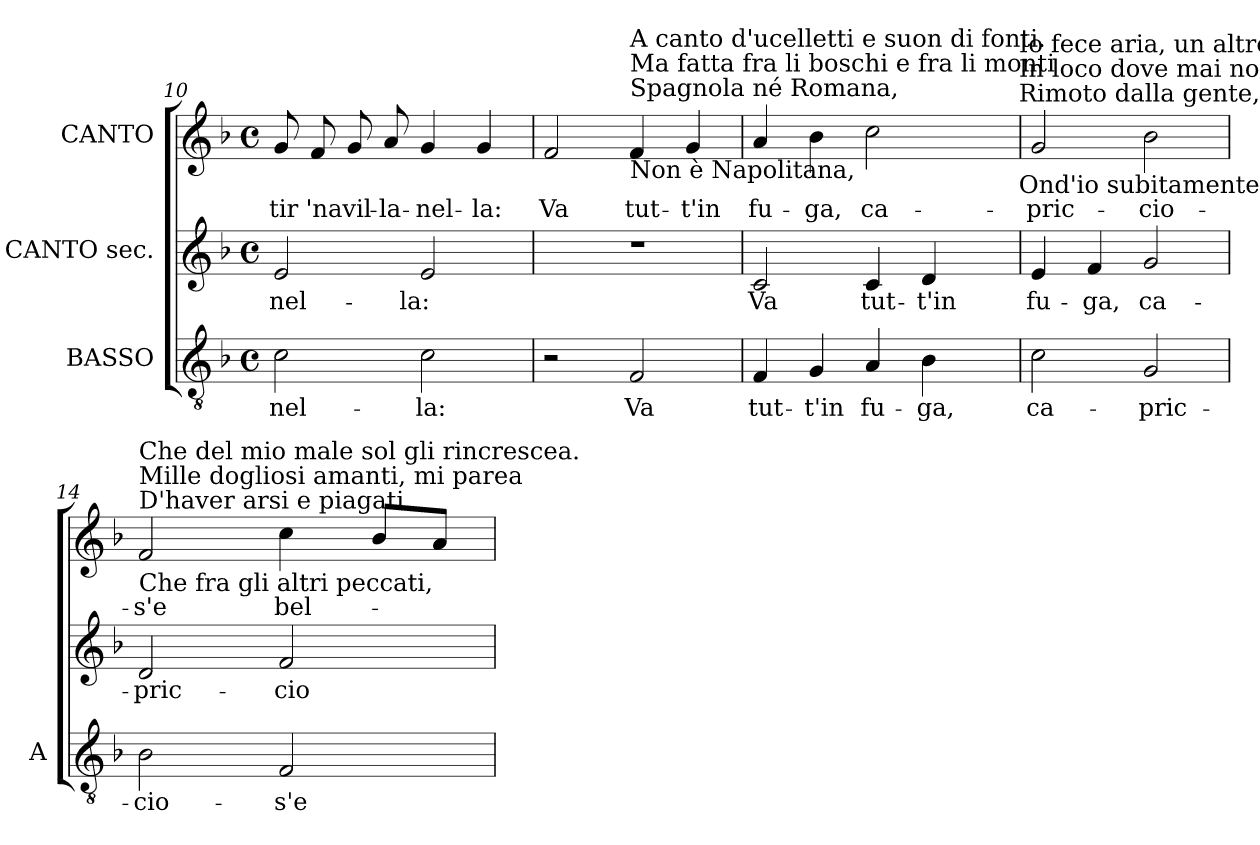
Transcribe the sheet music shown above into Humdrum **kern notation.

**kern	**text	**kern	**text	**kern	**text
*part3	*part3	*part2	*part2	*part1	*part1
*staff3	*staff3	*staff2	*staff2	*staff1	*staff1
*I"BASSO	*	*I"CANTO sec.	*	*I"CANTO	*
*I'A	*	*	*	*	*
!!LO:LB:g=z
*clefGv2	*	*clefG2	*	*clefG2	*
*ITrd7c12	*	*	*	*	*
*k[b-]	*	*k[b-]	*	*k[b-]	*
*F:	*	*F:	*	*F:	*
*M4/4	*	*M4/4	*	*M4/4	*
*met(c)	*	*met(c)	*	*met(c)	*
=10	=10	=10	=10	=10	=10
!	!LO:LY:b:color=#000000	!	!	!	!
!	!	!	!LO:LY:b:color=#000000	!	!
!	!	!	!	!	!LO:LY:b:color=#000000
2Ci\	-nel-	2ei/	-nel-	8gi/	-tir
!	!	!	!	!	!LO:LY:b:color=#000000
.	.	.	.	8fi/	'na
!	!	!	!	!	!LO:LY:b:color=#000000
.	.	.	.	8gi/	vil-
!	!	!	!	!	!LO:LY:b:color=#000000
.	.	.	.	8ai/	-la-
!	!LO:LY:b:color=#000000	!	!	!	!
!	!	!	!LO:LY:b:color=#000000	!	!
!	!	!	!	!	!LO:LY:b:color=#000000
2Ci\	-la:	2ei/	-la:	4gi/	-nel-
!	!	!	!	!	!LO:LY:b:color=#000000
.	.	.	.	4gi/	-la:
=11	=11	=11	=11	=11	=11
!	!	!	!	!	!LO:LY:b:color=#000000
2r	.	1r	.	2fi/	Va
!	!LO:LY:b:color=#000000	!	!	!	!
!	!	!	!	!LO:TX:b:t=Non è Napolitana,	!
!	!	!	!	!LO:TX:t=Spagnola né Romana,	!
!	!	!	!	!LO:TX:t=Ma fatta fra li boschi e fra li monti	!
!	!	!	!	!LO:TX:t=A canto d'ucelletti e suon di fonti.	!
!	!	!	!	!	!LO:LY:b:color=#000000
2FFi/	Va	.	.	4fi/	tut-
!	!	!	!	!	!LO:LY:b:color=#000000
.	.	.	.	4gi/	-t'in
=12	=12	=12	=12	=12	=12
!	!LO:LY:b:color=#000000	!	!	!	!
!	!	!	!LO:LY:b:color=#000000	!	!
!	!	!	!	!	!LO:LY:b:color=#000000
*	*	*	*	*^	*
4FFi/	tut-	2ci/	Va	4ai/	2ryy	fu-
!	!LO:LY:b:color=#000000	!	!	!	!	!
!	!	!	!	!	!	!LO:LY:b:color=#000000
4GGi/	-t'in	.	.	4b-i\	.	-ga,
!	!LO:LY:b:color=#000000	!	!	!	!	!
!	!	!	!LO:LY:b:color=#000000	!	!	!
!	!	!	!	!	!	!LO:LY:b:color=#000000
4AAi/	fu-	4ci/	tut-	2cci\	4ryy	ca-
!	!LO:LY:b:color=#000000	!	!	!	!	!
!	!	!	!LO:LY:b:color=#000000	!	!	!
4BB-i\	-ga,	4di/	-t'in	.	8ryy	.
.	.	.	.	.	16ryy	.
.	.	.	.	.	32ryy	.
.	.	.	.	.	64ryy	.
.	.	.	.	.	128...ryy	.
!	!	!	!	!	!LO:TX:b:t=Ond'io subitamente,	!
!	!	!	!	!	!LO:TX:t=Rimoto dalla gente,	!
!	!	!	!	!	!LO:TX:t=In loco dove mai non battea il sole,	!
!	!	!	!	!	!LO:TX:t=Io fece aria, un altro le parole.	!
.	.	.	.	.	1024ryy	.
*	*	*	*	*v	*v	*
=13	=13	=13	=13	=13	=13
*	*	*	*	*^	*
!	!LO:LY:b:color=#000000	!	!	!	!	!
*	*	*	*	*v	*v	*
*	*	*	*	*^	*
!	!	!	!LO:LY:b:color=#000000	!	!	!
*	*	*	*	*v	*v	*
*	*	*	*	*^	*
!	!	!	!	!	!	!LO:LY:b:color=#000000
*	*	*	*	*v	*v	*
2Ci\	ca-	4ei/	fu-	2gi/	-pric-
!	!	!	!LO:LY:b:color=#000000	!	!
.	.	4fi/	-ga,	.	.
!	!LO:LY:b:color=#000000	!	!	!	!
!	!	!	!LO:LY:b:color=#000000	!	!
!	!	!	!	!	!LO:LY:b:color=#000000
2GGi/	-pric-	2gi/	ca-	2b-i\	-cio-
=14	=14	=14	=14	=14	=14
!	!LO:LY:b:color=#000000	!	!	!	!
!	!	!	!LO:LY:b:color=#000000	!	!
!	!	!	!	!LO:TX:b:t=Che fra gli altri peccati,	!
!	!	!	!	!LO:TX:t=D'haver arsi e piagati	!
!	!	!	!	!LO:TX:t=Mille dogliosi amanti, mi parea	!
!	!	!	!	!LO:TX:t=Che del mio male sol gli rincrescea.	!
!	!	!	!	!	!LO:LY:b:color=#000000
2BB-i\	-cio-	2di/	-pric-	2fi/	-s'e
!	!LO:LY:b:color=#000000	!	!	!	!
!	!	!	!LO:LY:b:color=#000000	!	!
!	!	!	!	!	!LO:LY:b:color=#000000
2FFi/	-s'e	2fi/	-cio-	4cci\	bel-
.	.	.	.	8b-i/L	.
.	.	.	.	8ai/J	.
=	=	=	=	=	=
*-	*-	*-	*-	*-	*-
